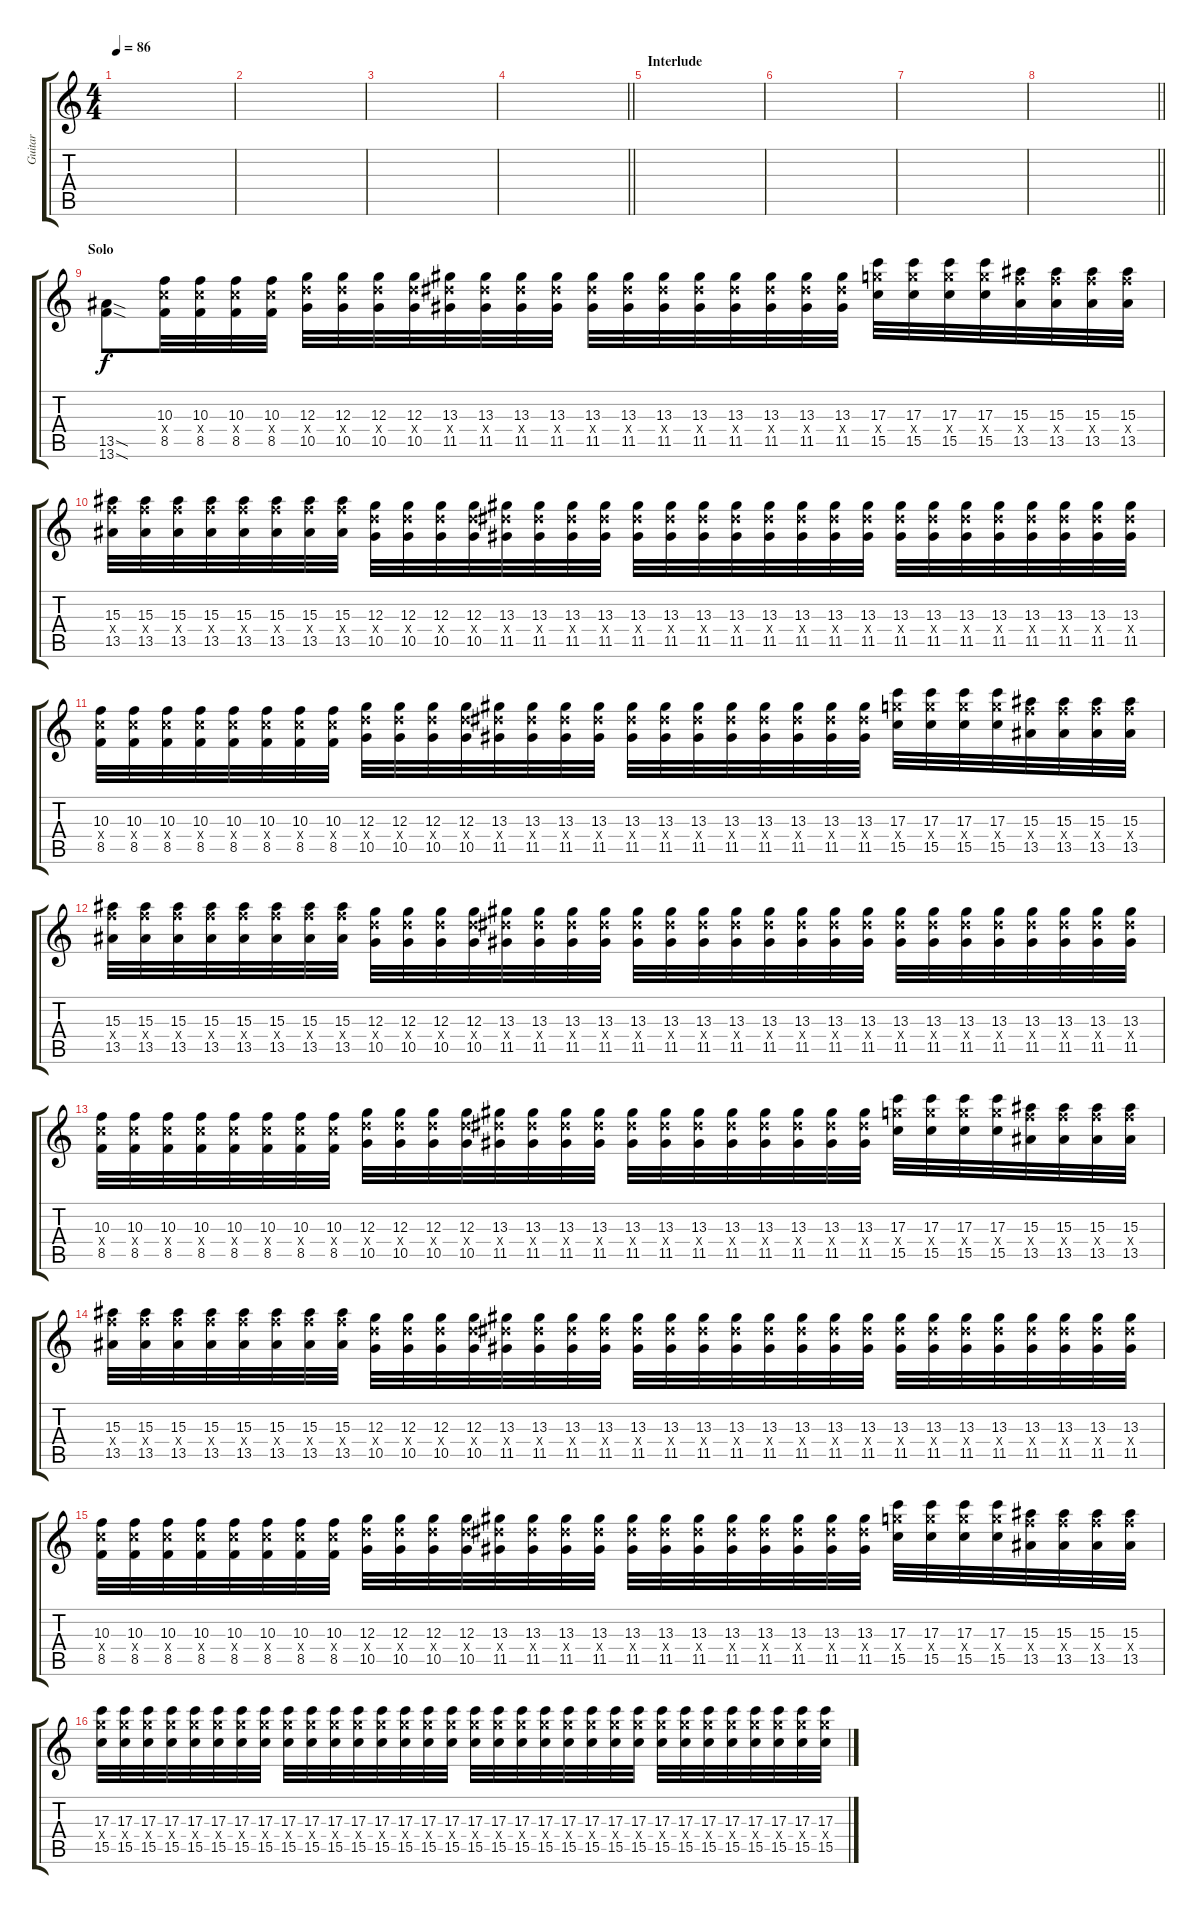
\track ("Guitar" "Guitar") {instrument distortionguitar}
\staff {score tabs}
\tuning (E4 B3 G3 D3 A2 E2) {hide}
\ts (4 4)
\tempo 86
\clef g2
\ks c
|
|
|
\barLineRight lightlight
|
\section ("" "Interlude")
|
|
|
\barLineRight lightlight
|
\section ("" "Solo")
(13.5{sod} 13.6{sod}).8 (10.3 10.4{x} 8.5).32{volume 10} (10.3 10.4{x} 8.5).32 (10.3 10.4{x} 8.5).32 (10.3 10.4{x} 8.5).32 (12.3 12.4{x} 10.5).32 (12.3 12.4{x} 10.5).32 (12.3 12.4{x} 10.5).32 (12.3 12.4{x} 10.5).32 (13.3 13.4{x} 11.5).32 (13.3 13.4{x} 11.5).32 (13.3 13.4{x} 11.5).32 (13.3 13.4{x} 11.5).32 (13.3 13.4{x} 11.5).32 (13.3 13.4{x} 11.5).32 (13.3 13.4{x} 11.5).32 (13.3 13.4{x} 11.5).32 (13.3 13.4{x} 11.5).32 (13.3 13.4{x} 11.5).32 (13.3 13.4{x} 11.5).32 (13.3 13.4{x} 11.5).32 (17.3 17.4{x} 15.5).32 (17.3 17.4{x} 15.5).32 (17.3 17.4{x} 15.5).32 (17.3 17.4{x} 15.5).32 (15.3 15.4{x} 13.5).32 (15.3 15.4{x} 13.5).32 (15.3 15.4{x} 13.5).32 (15.3 15.4{x} 13.5).32 |
(15.3 15.4{x} 13.5).32 (15.3 15.4{x} 13.5).32 (15.3 15.4{x} 13.5).32 (15.3 15.4{x} 13.5).32 (15.3 15.4{x} 13.5).32 (15.3 15.4{x} 13.5).32 (15.3 15.4{x} 13.5).32 (15.3 15.4{x} 13.5).32 (12.3 12.4{x} 10.5).32 (12.3 12.4{x} 10.5).32 (12.3 12.4{x} 10.5).32 (12.3 12.4{x} 10.5).32 (13.3 13.4{x} 11.5).32 (13.3 13.4{x} 11.5).32 (13.3 13.4{x} 11.5).32 (13.3 13.4{x} 11.5).32 (13.3 13.4{x} 11.5).32 (13.3 13.4{x} 11.5).32 (13.3 13.4{x} 11.5).32 (13.3 13.4{x} 11.5).32 (13.3 13.4{x} 11.5).32 (13.3 13.4{x} 11.5).32 (13.3 13.4{x} 11.5).32 (13.3 13.4{x} 11.5).32 (13.3 13.4{x} 11.5).32 (13.3 13.4{x} 11.5).32 (13.3 13.4{x} 11.5).32 (13.3 13.4{x} 11.5).32 (13.3 13.4{x} 11.5).32 (13.3 13.4{x} 11.5).32 (13.3 13.4{x} 11.5).32 (13.3 13.4{x} 11.5).32 |
(10.3 10.4{x} 8.5).32 (10.3 10.4{x} 8.5).32 (10.3 10.4{x} 8.5).32 (10.3 10.4{x} 8.5).32 (10.3 10.4{x} 8.5).32 (10.3 10.4{x} 8.5).32 (10.3 10.4{x} 8.5).32 (10.3 10.4{x} 8.5).32 (12.3 12.4{x} 10.5).32 (12.3 12.4{x} 10.5).32 (12.3 12.4{x} 10.5).32 (12.3 12.4{x} 10.5).32 (13.3 13.4{x} 11.5).32 (13.3 13.4{x} 11.5).32 (13.3 13.4{x} 11.5).32 (13.3 13.4{x} 11.5).32 (13.3 13.4{x} 11.5).32 (13.3 13.4{x} 11.5).32 (13.3 13.4{x} 11.5).32 (13.3 13.4{x} 11.5).32 (13.3 13.4{x} 11.5).32 (13.3 13.4{x} 11.5).32 (13.3 13.4{x} 11.5).32 (13.3 13.4{x} 11.5).32 (17.3 17.4{x} 15.5).32 (17.3 17.4{x} 15.5).32 (17.3 17.4{x} 15.5).32 (17.3 17.4{x} 15.5).32 (15.3 15.4{x} 13.5).32 (15.3 15.4{x} 13.5).32 (15.3 15.4{x} 13.5).32 (15.3 15.4{x} 13.5).32 |
(15.3 15.4{x} 13.5).32 (15.3 15.4{x} 13.5).32 (15.3 15.4{x} 13.5).32 (15.3 15.4{x} 13.5).32 (15.3 15.4{x} 13.5).32 (15.3 15.4{x} 13.5).32 (15.3 15.4{x} 13.5).32 (15.3 15.4{x} 13.5).32 (12.3 12.4{x} 10.5).32 (12.3 12.4{x} 10.5).32 (12.3 12.4{x} 10.5).32 (12.3 12.4{x} 10.5).32 (13.3 13.4{x} 11.5).32 (13.3 13.4{x} 11.5).32 (13.3 13.4{x} 11.5).32 (13.3 13.4{x} 11.5).32 (13.3 13.4{x} 11.5).32 (13.3 13.4{x} 11.5).32 (13.3 13.4{x} 11.5).32 (13.3 13.4{x} 11.5).32 (13.3 13.4{x} 11.5).32 (13.3 13.4{x} 11.5).32 (13.3 13.4{x} 11.5).32 (13.3 13.4{x} 11.5).32 (13.3 13.4{x} 11.5).32 (13.3 13.4{x} 11.5).32 (13.3 13.4{x} 11.5).32 (13.3 13.4{x} 11.5).32 (13.3 13.4{x} 11.5).32 (13.3 13.4{x} 11.5).32 (13.3 13.4{x} 11.5).32 (13.3 13.4{x} 11.5).32 |
(10.3 10.4{x} 8.5).32 (10.3 10.4{x} 8.5).32 (10.3 10.4{x} 8.5).32 (10.3 10.4{x} 8.5).32 (10.3 10.4{x} 8.5).32 (10.3 10.4{x} 8.5).32 (10.3 10.4{x} 8.5).32 (10.3 10.4{x} 8.5).32 (12.3 12.4{x} 10.5).32 (12.3 12.4{x} 10.5).32 (12.3 12.4{x} 10.5).32 (12.3 12.4{x} 10.5).32 (13.3 13.4{x} 11.5).32 (13.3 13.4{x} 11.5).32 (13.3 13.4{x} 11.5).32 (13.3 13.4{x} 11.5).32 (13.3 13.4{x} 11.5).32 (13.3 13.4{x} 11.5).32 (13.3 13.4{x} 11.5).32 (13.3 13.4{x} 11.5).32 (13.3 13.4{x} 11.5).32 (13.3 13.4{x} 11.5).32 (13.3 13.4{x} 11.5).32 (13.3 13.4{x} 11.5).32 (17.3 17.4{x} 15.5).32 (17.3 17.4{x} 15.5).32 (17.3 17.4{x} 15.5).32 (17.3 17.4{x} 15.5).32 (15.3 15.4{x} 13.5).32 (15.3 15.4{x} 13.5).32 (15.3 15.4{x} 13.5).32 (15.3 15.4{x} 13.5).32 |
(15.3 15.4{x} 13.5).32 (15.3 15.4{x} 13.5).32 (15.3 15.4{x} 13.5).32 (15.3 15.4{x} 13.5).32 (15.3 15.4{x} 13.5).32 (15.3 15.4{x} 13.5).32 (15.3 15.4{x} 13.5).32 (15.3 15.4{x} 13.5).32 (12.3 12.4{x} 10.5).32 (12.3 12.4{x} 10.5).32 (12.3 12.4{x} 10.5).32 (12.3 12.4{x} 10.5).32 (13.3 13.4{x} 11.5).32 (13.3 13.4{x} 11.5).32 (13.3 13.4{x} 11.5).32 (13.3 13.4{x} 11.5).32 (13.3 13.4{x} 11.5).32 (13.3 13.4{x} 11.5).32 (13.3 13.4{x} 11.5).32 (13.3 13.4{x} 11.5).32 (13.3 13.4{x} 11.5).32 (13.3 13.4{x} 11.5).32 (13.3 13.4{x} 11.5).32 (13.3 13.4{x} 11.5).32 (13.3 13.4{x} 11.5).32 (13.3 13.4{x} 11.5).32 (13.3 13.4{x} 11.5).32 (13.3 13.4{x} 11.5).32 (13.3 13.4{x} 11.5).32 (13.3 13.4{x} 11.5).32 (13.3 13.4{x} 11.5).32 (13.3 13.4{x} 11.5).32 |
(10.3 10.4{x} 8.5).32 (10.3 10.4{x} 8.5).32 (10.3 10.4{x} 8.5).32 (10.3 10.4{x} 8.5).32 (10.3 10.4{x} 8.5).32 (10.3 10.4{x} 8.5).32 (10.3 10.4{x} 8.5).32 (10.3 10.4{x} 8.5).32 (12.3 12.4{x} 10.5).32 (12.3 12.4{x} 10.5).32 (12.3 12.4{x} 10.5).32 (12.3 12.4{x} 10.5).32 (13.3 13.4{x} 11.5).32 (13.3 13.4{x} 11.5).32 (13.3 13.4{x} 11.5).32 (13.3 13.4{x} 11.5).32 (13.3 13.4{x} 11.5).32 (13.3 13.4{x} 11.5).32 (13.3 13.4{x} 11.5).32 (13.3 13.4{x} 11.5).32 (13.3 13.4{x} 11.5).32 (13.3 13.4{x} 11.5).32 (13.3 13.4{x} 11.5).32 (13.3 13.4{x} 11.5).32 (17.3 17.4{x} 15.5).32 (17.3 17.4{x} 15.5).32 (17.3 17.4{x} 15.5).32 (17.3 17.4{x} 15.5).32 (15.3 15.4{x} 13.5).32 (15.3 15.4{x} 13.5).32 (15.3 15.4{x} 13.5).32 (15.3 15.4{x} 13.5).32 |
(17.3 17.4{x} 15.5).32 (17.3 17.4{x} 15.5).32 (17.3 17.4{x} 15.5).32 (17.3 17.4{x} 15.5).32 (17.3 17.4{x} 15.5).32 (17.3 17.4{x} 15.5).32 (17.3 17.4{x} 15.5).32 (17.3 17.4{x} 15.5).32 (17.3 17.4{x} 15.5).32 (17.3 17.4{x} 15.5).32 (17.3 17.4{x} 15.5).32 (17.3 17.4{x} 15.5).32 (17.3 17.4{x} 15.5).32 (17.3 17.4{x} 15.5).32 (17.3 17.4{x} 15.5).32 (17.3 17.4{x} 15.5).32 (17.3 17.4{x} 15.5).32 (17.3 17.4{x} 15.5).32 (17.3 17.4{x} 15.5).32 (17.3 17.4{x} 15.5).32 (17.3 17.4{x} 15.5).32 (17.3 17.4{x} 15.5).32 (17.3 17.4{x} 15.5).32 (17.3 17.4{x} 15.5).32 (17.3 17.4{x} 15.5).32 (17.3 17.4{x} 15.5).32 (17.3 17.4{x} 15.5).32 (17.3 17.4{x} 15.5).32 (17.3 17.4{x} 15.5).32 (17.3 17.4{x} 15.5).32 (17.3 17.4{x} 15.5).32 (17.3 17.4{x} 15.5).32
